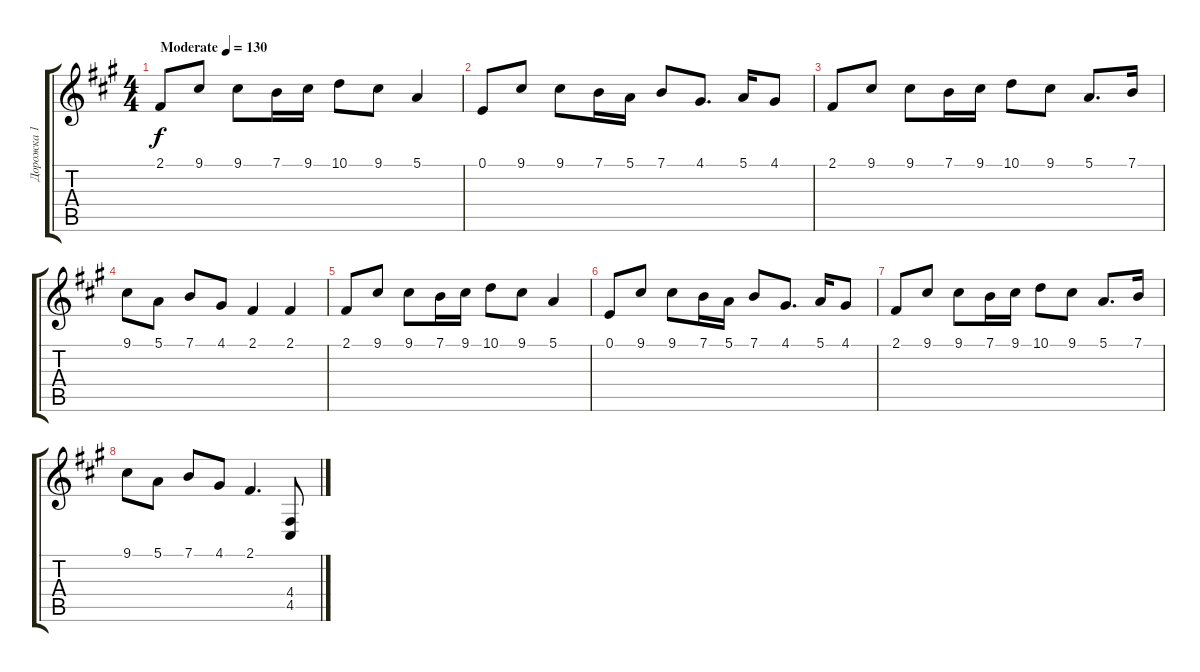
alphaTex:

\track ("Дорожка 1" "Дорожка 1") {instrument harmonica}
\staff {score tabs}
\tuning (E4 B3 G3 D3 A2 E2) {hide}
\ts (4 4)
\tempo (130 "Moderate")
\clef g2
\ks f#minor
2.1.8{dy f instrument harmonica} 9.1.8 9.1.8 7.1.16 9.1.16 10.1.8 9.1.8 5.1.4 |
0.1.8 9.1.8 9.1.8 7.1.16 5.1.16 7.1.8 4.1.8{d} 5.1.16 4.1.8 |
2.1.8 9.1.8 9.1.8 7.1.16 9.1.16 10.1.8 9.1.8 5.1.8{d} 7.1.16 |
9.1.8 5.1.8 7.1.8 4.1.8 2.1.4 2.1.4 |
2.1.8 9.1.8 9.1.8 7.1.16 9.1.16 10.1.8 9.1.8 5.1.4 |
0.1.8 9.1.8 9.1.8 7.1.16 5.1.16 7.1.8 4.1.8{d} 5.1.16 4.1.8 |
2.1.8 9.1.8 9.1.8 7.1.16 9.1.16 10.1.8 9.1.8 5.1.8{d} 7.1.16 |
9.1.8 5.1.8 7.1.8 4.1.8 2.1.4{d} (4.4 4.5).8
